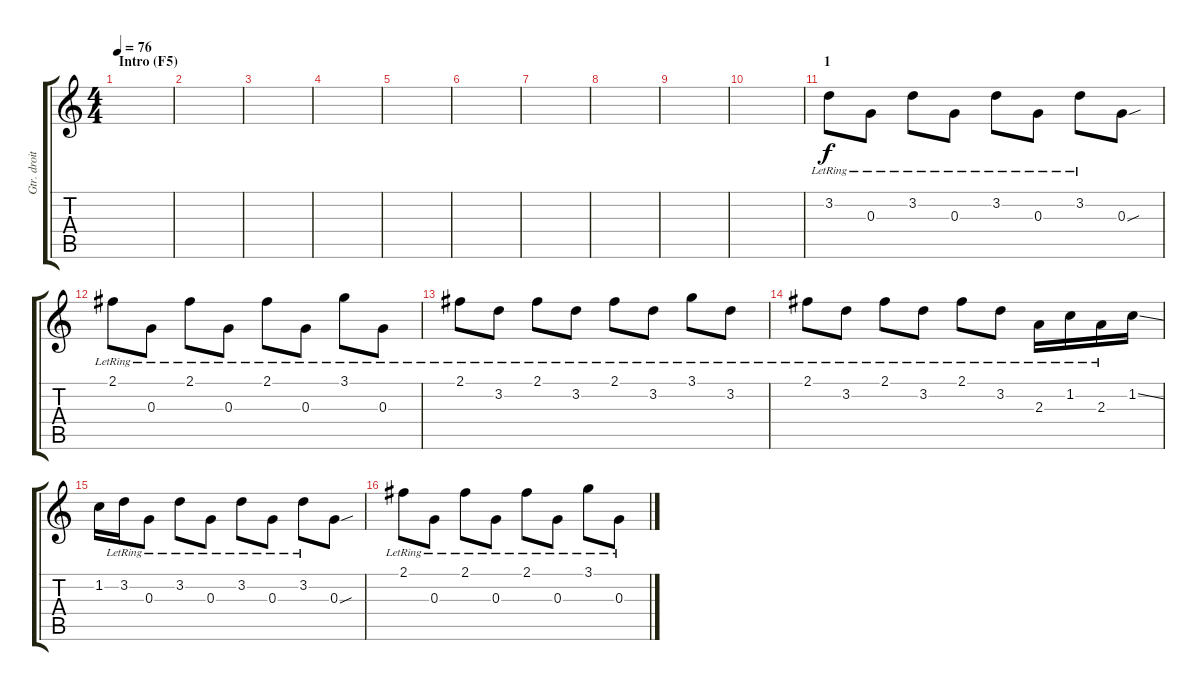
\track ("Gtr. droite" "Gtr. droit") {instrument electricguitarjazz}
\staff {score tabs}
\tuning (E4 B3 G3 D3 A2 E2) {hide}
\ts (4 4)
\section ("" "Intro (F5)")
\tempo 76
\clef g2
\ks c
|
|
|
|
|
|
|
|
|
|
\section ("" "1")
3.2{lr}.8 0.3{lr}.8 3.2{lr}.8 0.3{lr}.8 3.2{lr}.8 0.3{lr}.8 3.2{lr}.8 0.3{sou}.8 |
2.1{lr}.8 0.3{lr}.8 2.1{lr}.8 0.3{lr}.8 2.1{lr}.8 0.3{lr}.8 3.1{lr}.8 0.3{lr}.8 |
2.1{lr}.8 3.2{lr}.8 2.1{lr}.8 3.2{lr}.8 2.1{lr}.8 3.2{lr}.8 3.1{lr}.8 3.2{lr}.8 |
2.1{lr}.8 3.2{lr}.8 2.1{lr}.8 3.2{lr}.8 2.1{lr}.8 3.2{lr}.8 2.3{lr}.16 1.2{lr}.16 2.3{lr}.16 1.2{ss}.16 |
1.2.16 3.2{lr}.16 0.3{lr}.8 3.2{lr}.8 0.3{lr}.8 3.2{lr}.8 0.3{lr}.8 3.2{lr}.8 0.3{sou}.8 |
2.1{lr}.8 0.3{lr}.8 2.1{lr}.8 0.3{lr}.8 2.1{lr}.8 0.3{lr}.8 3.1{lr}.8 0.3{lr}.8
